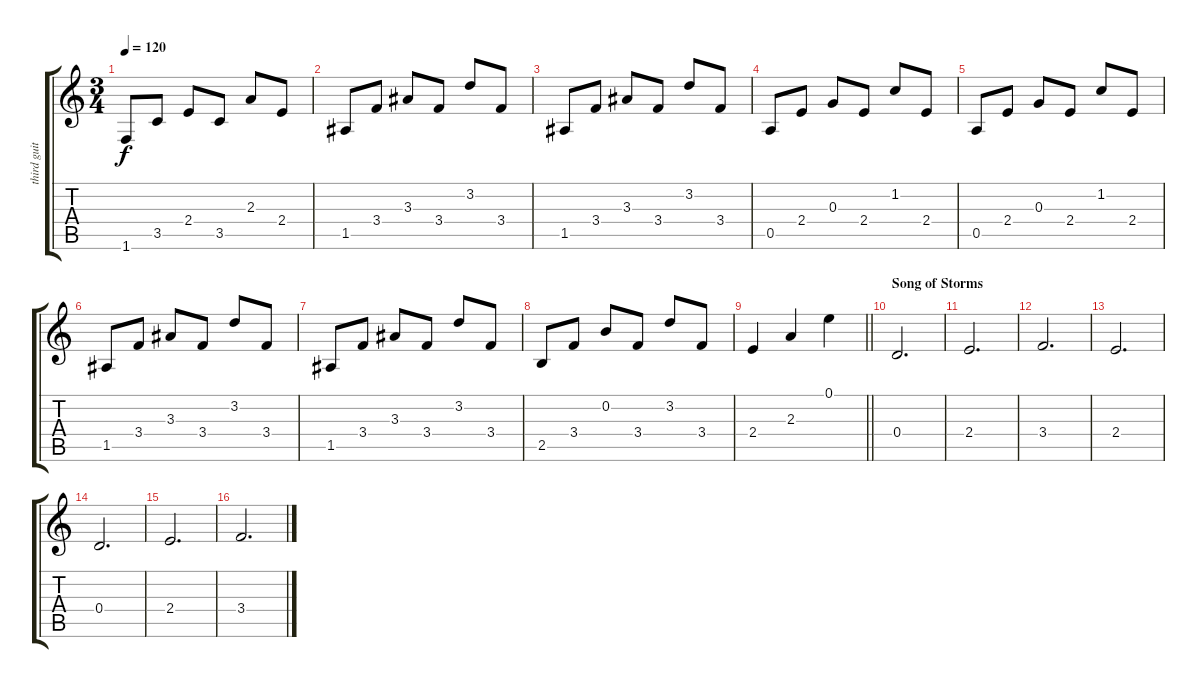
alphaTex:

\track ("third guitar" "third guit") {instrument acousticguitarsteel}
\staff {score tabs}
\tuning (E4 B3 G3 D3 A2 E2) {hide}
\ts (3 4)
\tempo 120
\clef g2
\ks c
1.6.8{dy f} 3.5.8 2.4.8 3.5.8 2.3.8 2.4.8 |
1.5.8 3.4.8 3.3.8 3.4.8 3.2.8 3.4.8 |
1.5.8 3.4.8 3.3.8 3.4.8 3.2.8 3.4.8 |
0.5.8 2.4.8 0.3.8 2.4.8 1.2.8 2.4.8 |
0.5.8 2.4.8 0.3.8 2.4.8 1.2.8 2.4.8 |
1.5.8 3.4.8 3.3.8 3.4.8 3.2.8 3.4.8 |
1.5.8 3.4.8 3.3.8 3.4.8 3.2.8 3.4.8 |
2.5.8 3.4.8 0.2.8 3.4.8 3.2.8 3.4.8 |
\barLineRight lightlight
2.4.4 2.3.4 0.1.4 |
\section ("" "Song of Storms")
0.4.2{d} |
2.4.2{d} |
3.4.2{d} |
2.4.2{d} |
0.4.2{d} |
2.4.2{d} |
3.4.2{d}
